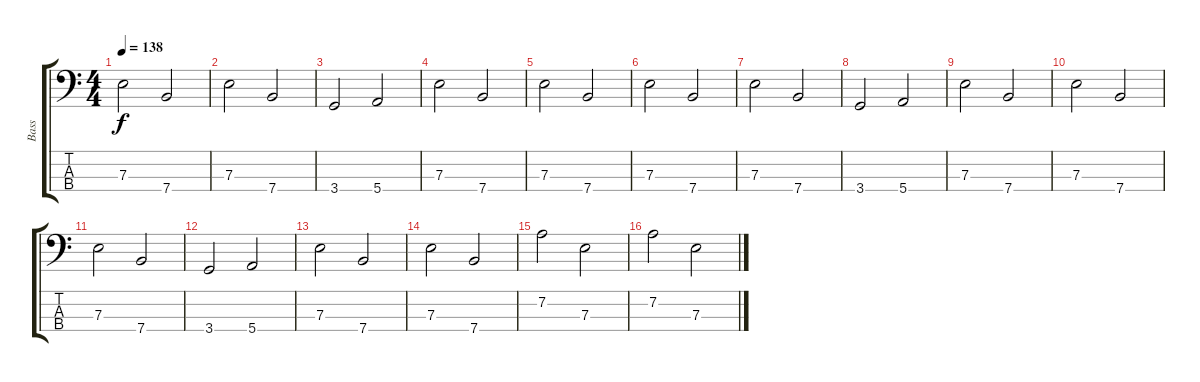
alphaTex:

\track ("Bass" "Bass") {instrument electricbassfinger}
\staff {score tabs}
\tuning (G2 D2 A1 E1) {hide}
\ts (4 4)
\tempo 138
\clef f4
\ks c
7.3.2{dy f} 7.4.2 |
7.3.2 7.4.2 |
3.4.2 5.4.2 |
7.3.2 7.4.2 |
7.3.2 7.4.2 |
7.3.2 7.4.2 |
7.3.2 7.4.2 |
3.4.2 5.4.2 |
7.3.2 7.4.2 |
7.3.2 7.4.2 |
7.3.2 7.4.2 |
3.4.2 5.4.2 |
7.3.2 7.4.2 |
7.3.2 7.4.2 |
7.2.2 7.3.2 |
7.2.2 7.3.2
